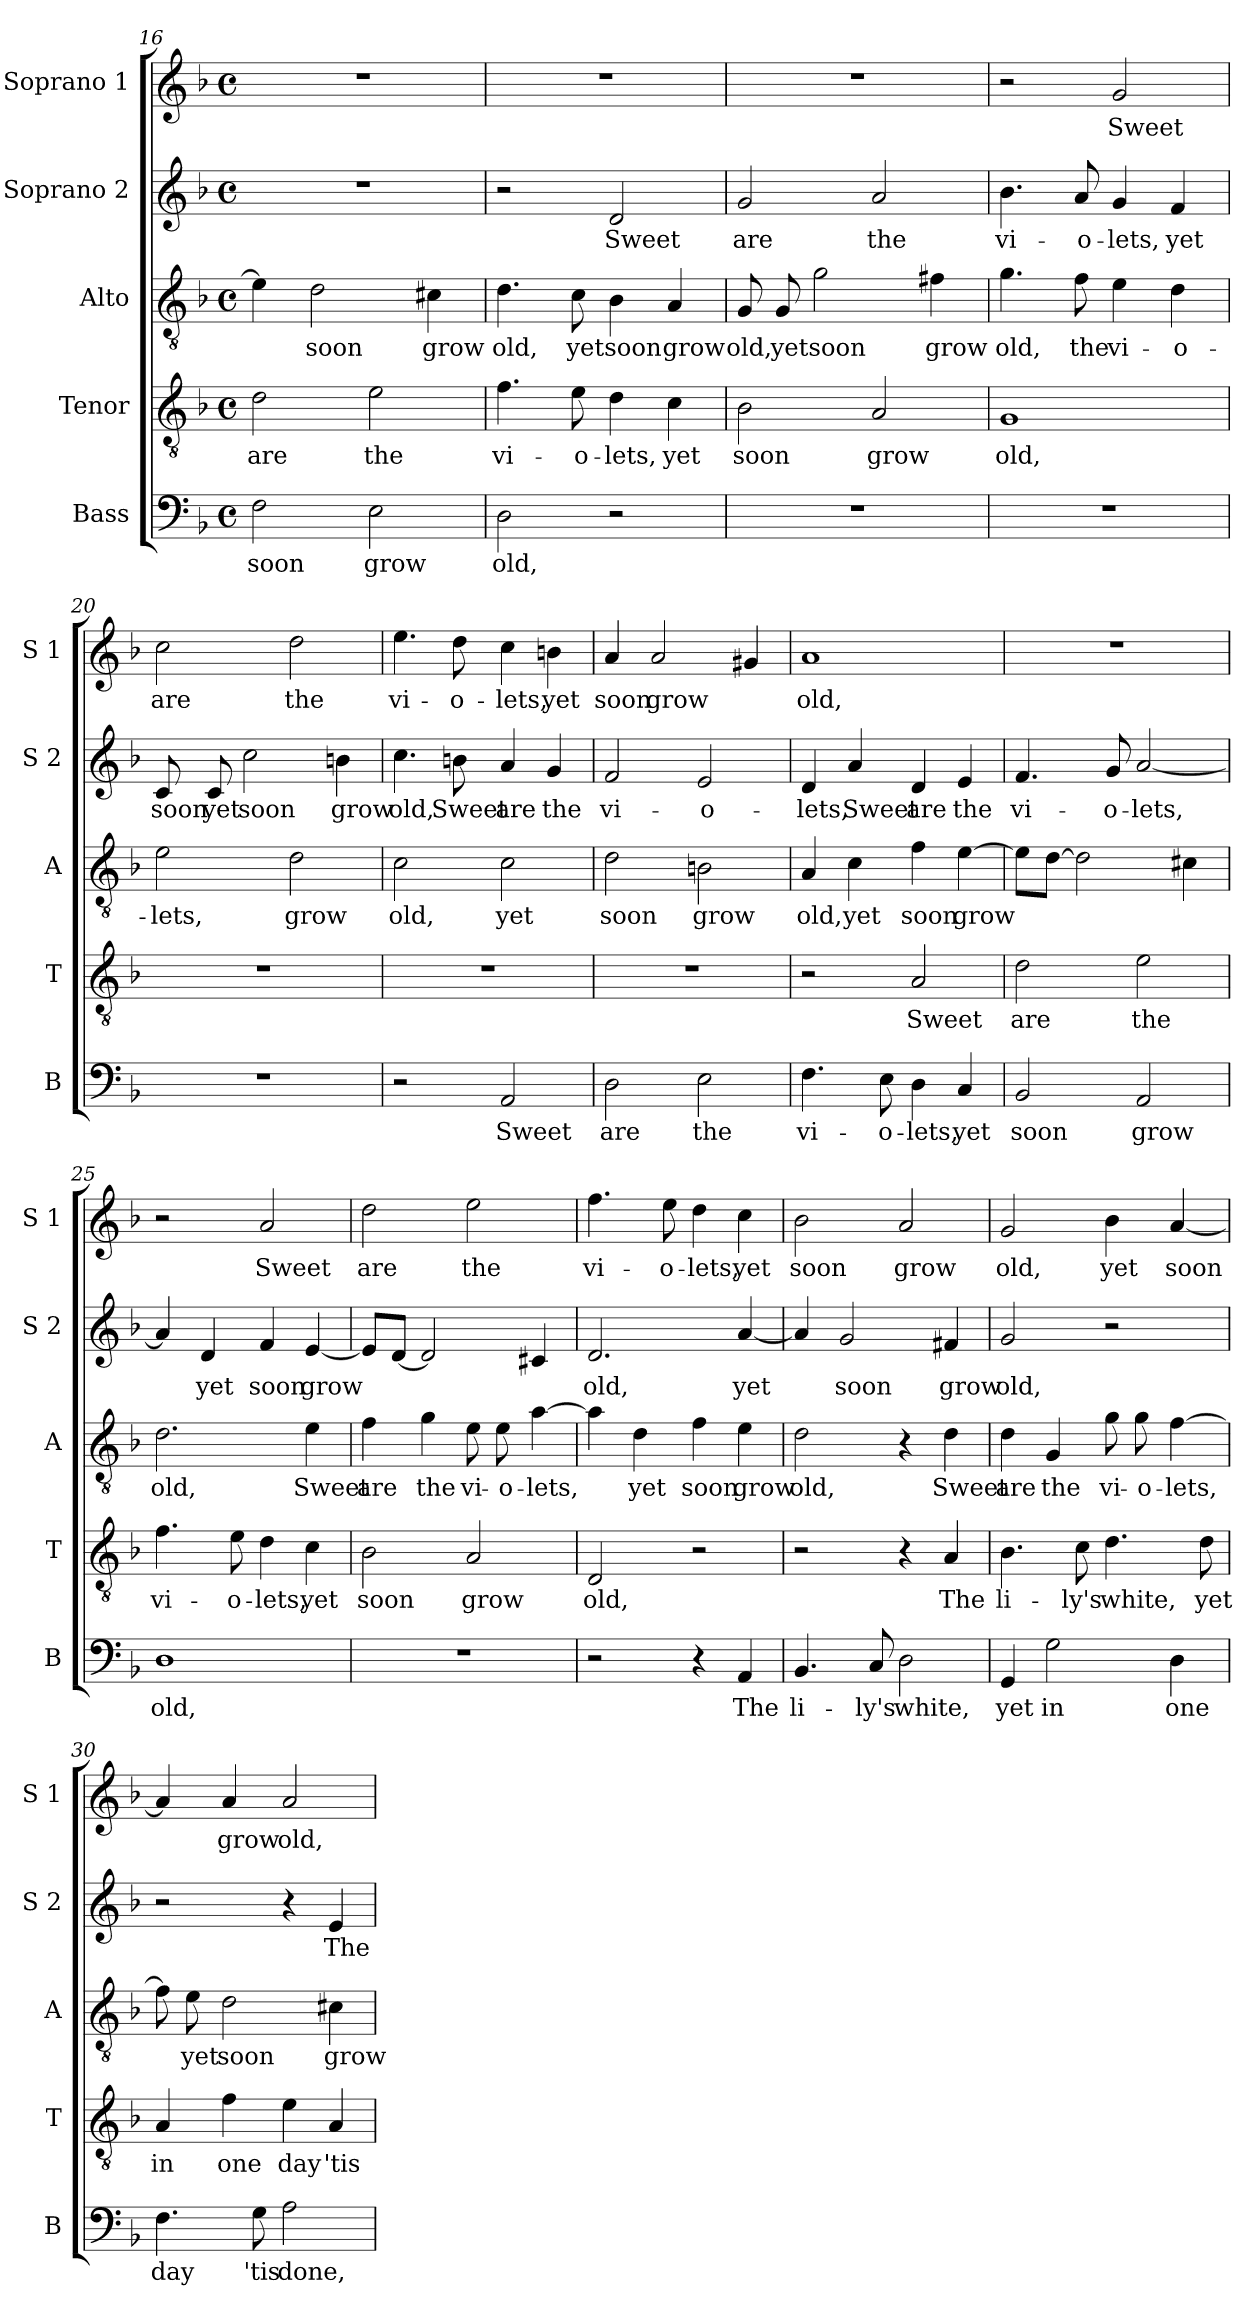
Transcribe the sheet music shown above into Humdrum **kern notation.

**kern	**text	**kern	**text	**kern	**text	**kern	**text	**kern	**text
*part5	*part5	*part4	*part4	*part3	*part3	*part2	*part2	*part1	*part1
*staff5	*staff5	*staff4	*staff4	*staff3	*staff3	*staff2	*staff2	*staff1	*staff1
*I"Bass	*	*I"Tenor	*	*I"Alto	*	*I"Soprano 2	*	*I"Soprano 1	*
*I'B	*	*I'T	*	*I'A	*	*I'S 2	*	*I'S 1	*
*clefF4	*	*clefGv2	*	*clefGv2	*	*clefG2	*	*clefG2	*
*k[b-]	*	*k[b-]	*	*k[b-]	*	*k[b-]	*	*k[b-]	*
*F:	*	*F:	*	*F:	*	*F:	*	*F:	*
*M4/4	*	*M4/4	*	*M4/4	*	*M4/4	*	*M4/4	*
*met(c)	*	*met(c)	*	*met(c)	*	*met(c)	*	*met(c)	*
=16	=16	=16	=16	=16	=16	=16	=16	=16	=16
2F\	soon	2d\	are	4e\]	.	1r	.	1r	.
.	.	.	.	2d\	soon	.	.	.	.
2E\	grow	2e\	the	.	.	.	.	.	.
.	.	.	.	4c#X\	grow	.	.	.	.
=17	=17	=17	=17	=17	=17	=17	=17	=17	=17
2D\	old,	4.f\	vi-	4.d\	old,	2r	.	1r	.
.	.	8e\	-o-	8c\	yet	.	.	.	.
2r	.	4d\	-lets,	4B-\	soon	2d/	Sweet	.	.
.	.	4c\	yet	4A/	grow	.	.	.	.
!!LO:LB:g=z
=18	=18	=18	=18	=18	=18	=18	=18	=18	=18
1r	.	2B-\	soon	8G/	old,	2g/	are	1r	.
.	.	.	.	8G/	yet	.	.	.	.
.	.	.	.	2g\	soon	.	.	.	.
.	.	2A/	grow	.	.	2a/	the	.	.
.	.	.	.	4f#X\	grow	.	.	.	.
=19	=19	=19	=19	=19	=19	=19	=19	=19	=19
1r	.	1G	old,	4.g\	old,	4.b-\	vi-	2r	.
.	.	.	.	8f\	the	8a/	-o-	.	.
.	.	.	.	4e\	vi-	4g/	-lets,	2g/	Sweet
.	.	.	.	4d\	-o-	4f/	yet	.	.
=20	=20	=20	=20	=20	=20	=20	=20	=20	=20
1r	.	1r	.	2e\	-lets,	8c/	soon	2cc\	are
.	.	.	.	.	.	8c/	yet	.	.
.	.	.	.	.	.	2cc\	soon	.	.
.	.	.	.	2d\	grow	.	.	2dd\	the
.	.	.	.	.	.	4bn\	grow	.	.
=21	=21	=21	=21	=21	=21	=21	=21	=21	=21
2r	.	1r	.	2c\	old,	4.cc\	old,	4.ee\	vi-
.	.	.	.	.	.	8bn\	Sweet	8dd\	-o-
2AA/	Sweet	.	.	2c\	yet	4a/	are	4cc\	-lets,
.	.	.	.	.	.	4g/	the	4bn\	yet
=22	=22	=22	=22	=22	=22	=22	=22	=22	=22
2D\	are	1r	.	2d\	soon	2f/	vi-	4a/	soon
.	.	.	.	.	.	.	.	2a/	grow
2E\	the	.	.	2Bn\	grow	2e/	-o-	.	.
.	.	.	.	.	.	.	.	4g#X/	.
!!LO:PB:g=z
=23	=23	=23	=23	=23	=23	=23	=23	=23	=23
4.F\	vi-	2r	.	4A/	old,	4d/	-lets,	1a	old,
.	.	.	.	4c\	yet	4a/	Sweet	.	.
8E\	-o-	.	.	.	.	.	.	.	.
4D\	-lets,	2A/	Sweet	4f\	soon	4d/	are	.	.
4C/	yet	.	.	[4e\	grow	4e/	the	.	.
=24	=24	=24	=24	=24	=24	=24	=24	=24	=24
2BB-/	soon	2d\	are	8e\L]	.	4.f/	vi-	1r	.
.	.	.	.	[8d\J	.	.	.	.	.
.	.	.	.	2d\]	.	.	.	.	.
.	.	.	.	.	.	8g/	-o-	.	.
2AA/	grow	2e\	the	.	.	[2a/	-lets,	.	.
.	.	.	.	4c#X\	.	.	.	.	.
=25	=25	=25	=25	=25	=25	=25	=25	=25	=25
1D	old,	4.f\	vi-	2.d\	old,	4a/]	.	2r	.
.	.	.	.	.	.	4d/	yet	.	.
.	.	8e\	-o-	.	.	.	.	.	.
.	.	4d\	-lets,	.	.	4f/	soon	2a/	Sweet
.	.	4c\	yet	4e\	Sweet	[4e/	grow	.	.
=26	=26	=26	=26	=26	=26	=26	=26	=26	=26
1r	.	2B-\	soon	4f\	are	8e/L]	.	2dd\	are
.	.	.	.	.	.	[8d/J	.	.	.
.	.	.	.	4g\	the	2d/]	.	.	.
.	.	2A/	grow	8e\	vi-	.	.	2ee\	the
.	.	.	.	8e\	-o-	.	.	.	.
.	.	.	.	[4a\	-lets,	4c#X/	.	.	.
!!LO:LB:g=z
=27	=27	=27	=27	=27	=27	=27	=27	=27	=27
2r	.	2D/	old,	4a\]	.	2.d/	old,	4.ff\	vi-
.	.	.	.	4d\	yet	.	.	.	.
.	.	.	.	.	.	.	.	8ee\	-o-
4r	.	2r	.	4f\	soon	.	.	4dd\	-lets,
4AA/	The	.	.	4e\	grow	[4a/	yet	4cc\	yet
=28	=28	=28	=28	=28	=28	=28	=28	=28	=28
4.BB-/	li-	2r	.	2d\	old,	4a/]	.	2b-\	soon
.	.	.	.	.	.	2g/	soon	.	.
8C/	-ly's	.	.	.	.	.	.	.	.
2D\	white,	4r	.	4r	.	.	.	2a/	grow
.	.	4A/	The	4d\	Sweet	4f#X/	grow	.	.
=29	=29	=29	=29	=29	=29	=29	=29	=29	=29
4GG/	yet	4.B-\	li-	4d\	are	2g/	old,	2g/	old,
2G\	in	.	.	4G/	the	.	.	.	.
.	.	8c\	-ly's	.	.	.	.	.	.
.	.	4.d\	white,	8g\	vi-	2r	.	4b-\	yet
.	.	.	.	8g\	-o-	.	.	.	.
4D\	one	.	.	[4f\	-lets,	.	.	[4a/	soon
.	.	8d\	yet	.	.	.	.	.	.
=30	=30	=30	=30	=30	=30	=30	=30	=30	=30
4.F\	day	4A/	in	8f\]	.	2r	.	4a/]	.
.	.	.	.	8e\	yet	.	.	.	.
.	.	4f\	one	2d\	soon	.	.	4a/	grow
8G\	'tis	.	.	.	.	.	.	.	.
2A\	done,	4e\	day	.	.	4r	.	2a/	old,
.	.	4A/	'tis	4c#X\	grow	4e/	The	.	.
=	=	=	=	=	=	=	=	=	=
*-	*-	*-	*-	*-	*-	*-	*-	*-	*-
